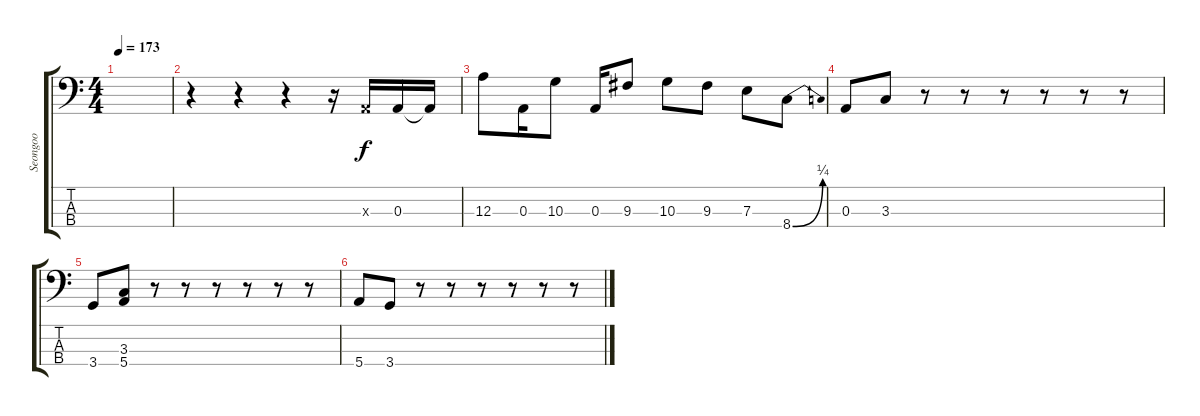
\track ("Seongoo" "Seongoo") {instrument electricbassfinger}
\staff {score tabs}
\tuning (G2 D2 A1 E1) {hide}
\ts (4 4)
\tempo 173
\clef f4
\ks c
|
r.4 r.4 r.4 r.16 0.3{x}.16 0.3.16 0.3{t}.16 |
12.3.8 0.3.16 10.3.8 0.3.16 9.3.8 10.3.8 9.3.8 7.3.8 8.4{be (bend 0 0 60 1)}.8 |
0.3.8 3.3.8 r.8 r.8 r.8 r.8 r.8 r.8 |
3.4.8 (3.3 5.4).8 r.8 r.8 r.8 r.8 r.8 r.8 |
5.4.8 3.4.8 r.8 r.8 r.8 r.8 r.8 r.8
